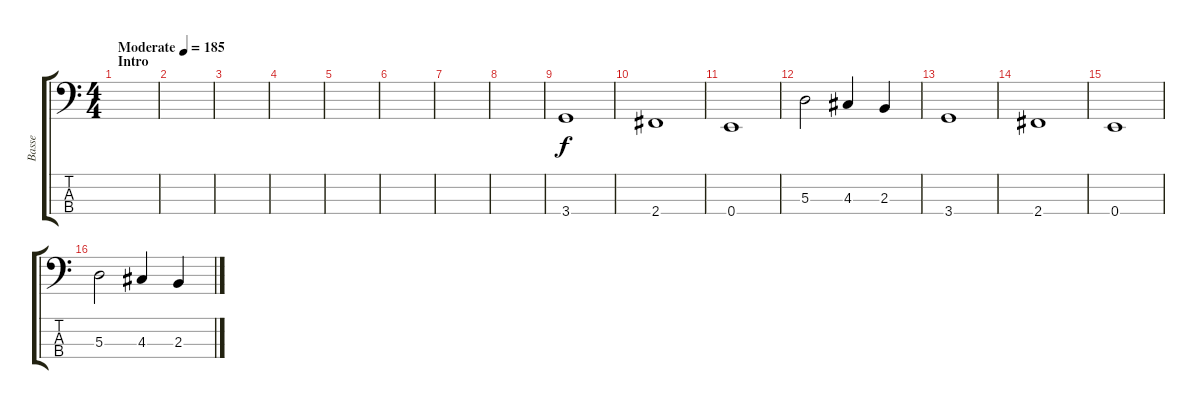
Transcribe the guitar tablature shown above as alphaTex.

\track ("Basse" "Basse") {instrument electricbassfinger}
\staff {score tabs}
\tuning (G2 D2 A1 E1) {hide}
\ts (4 4)
\section ("" "Intro")
\tempo (185 "Moderate")
\clef f4
\ks c
|
|
|
|
|
|
|
|
3.4.1 |
2.4.1 |
0.4.1 |
5.3.2 4.3.4 2.3.4 |
3.4.1 |
2.4.1 |
0.4.1 |
5.3.2 4.3.4 2.3.4
